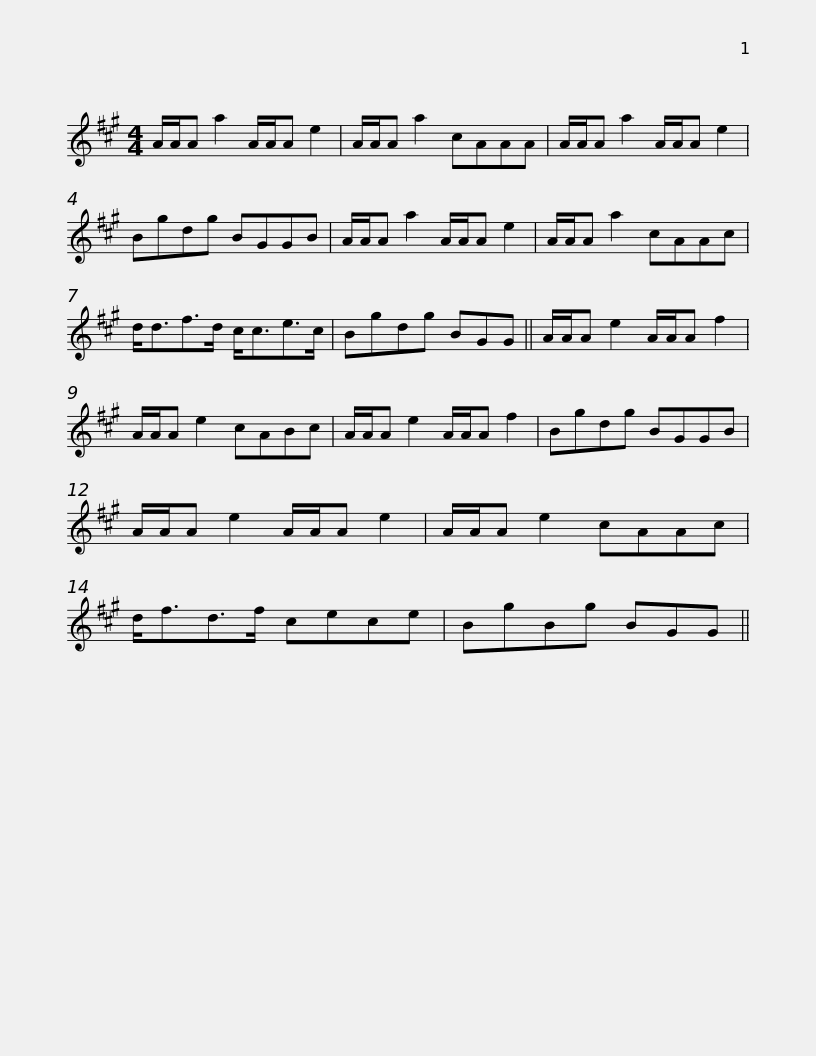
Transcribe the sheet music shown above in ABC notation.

X:1
L:1/8
M:4/4
I:linebreak $
K:A
V:1 treble
V:1
 A/A/A a2 A/A/A e2 | A/A/A a2 cAAA | A/A/A a2 A/A/A e2 | Bgdg BGGB | A/A/A a2 A/A/A e2 |$ %5
 A/A/A a2 cAAc | d<df>d c<ce>c | Bgdg BGG || A/A/A e2 A/A/A f2 | A/A/A e2 cABc |$ %10
 A/A/A e2 A/A/A f2 | Bgdg BGGB | A/A/A e2 A/A/A e2 | A/A/A e2 cAAc | d<fd>f cece |$ %15
 BgBg BGG || %16
